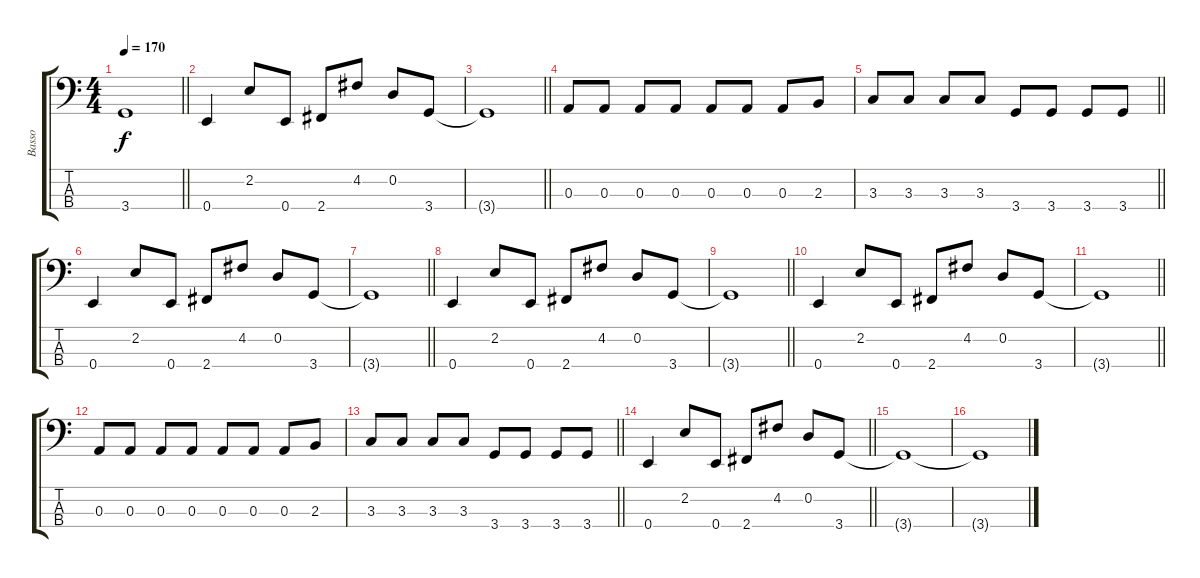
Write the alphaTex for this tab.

\track ("Basso" "Basso") {instrument electricbasspick}
\staff {score tabs}
\tuning (G2 D2 A1 E1) {hide}
\ts (4 4)
\tempo 170
\clef f4
\barLineRight lightlight
\ks c
3.4{t}.1{dy f} |
0.4.4 2.2.8 0.4.8 2.4.8 4.2.8 0.2.8 3.4.8 |
\barLineRight lightlight
3.4{t}.1 |
0.3.8 0.3.8 0.3.8 0.3.8 0.3.8 0.3.8 0.3.8 2.3.8 |
\barLineRight lightlight
3.3.8 3.3.8 3.3.8 3.3.8 3.4.8 3.4.8 3.4.8 3.4.8 |
0.4.4 2.2.8 0.4.8 2.4.8 4.2.8 0.2.8 3.4.8 |
\barLineRight lightlight
3.4{t}.1 |
0.4.4 2.2.8 0.4.8 2.4.8 4.2.8 0.2.8 3.4.8 |
\barLineRight lightlight
3.4{t}.1 |
0.4.4 2.2.8 0.4.8 2.4.8 4.2.8 0.2.8 3.4.8 |
\barLineRight lightlight
3.4{t}.1 |
0.3.8 0.3.8 0.3.8 0.3.8 0.3.8 0.3.8 0.3.8 2.3.8 |
\barLineRight lightlight
3.3.8 3.3.8 3.3.8 3.3.8 3.4.8 3.4.8 3.4.8 3.4.8 |
\barLineRight lightlight
0.4.4 2.2.8 0.4.8 2.4.8 4.2.8 0.2.8 3.4.8 |
\section ("" "")
3.4{t}.1 |
3.4{t}.1
